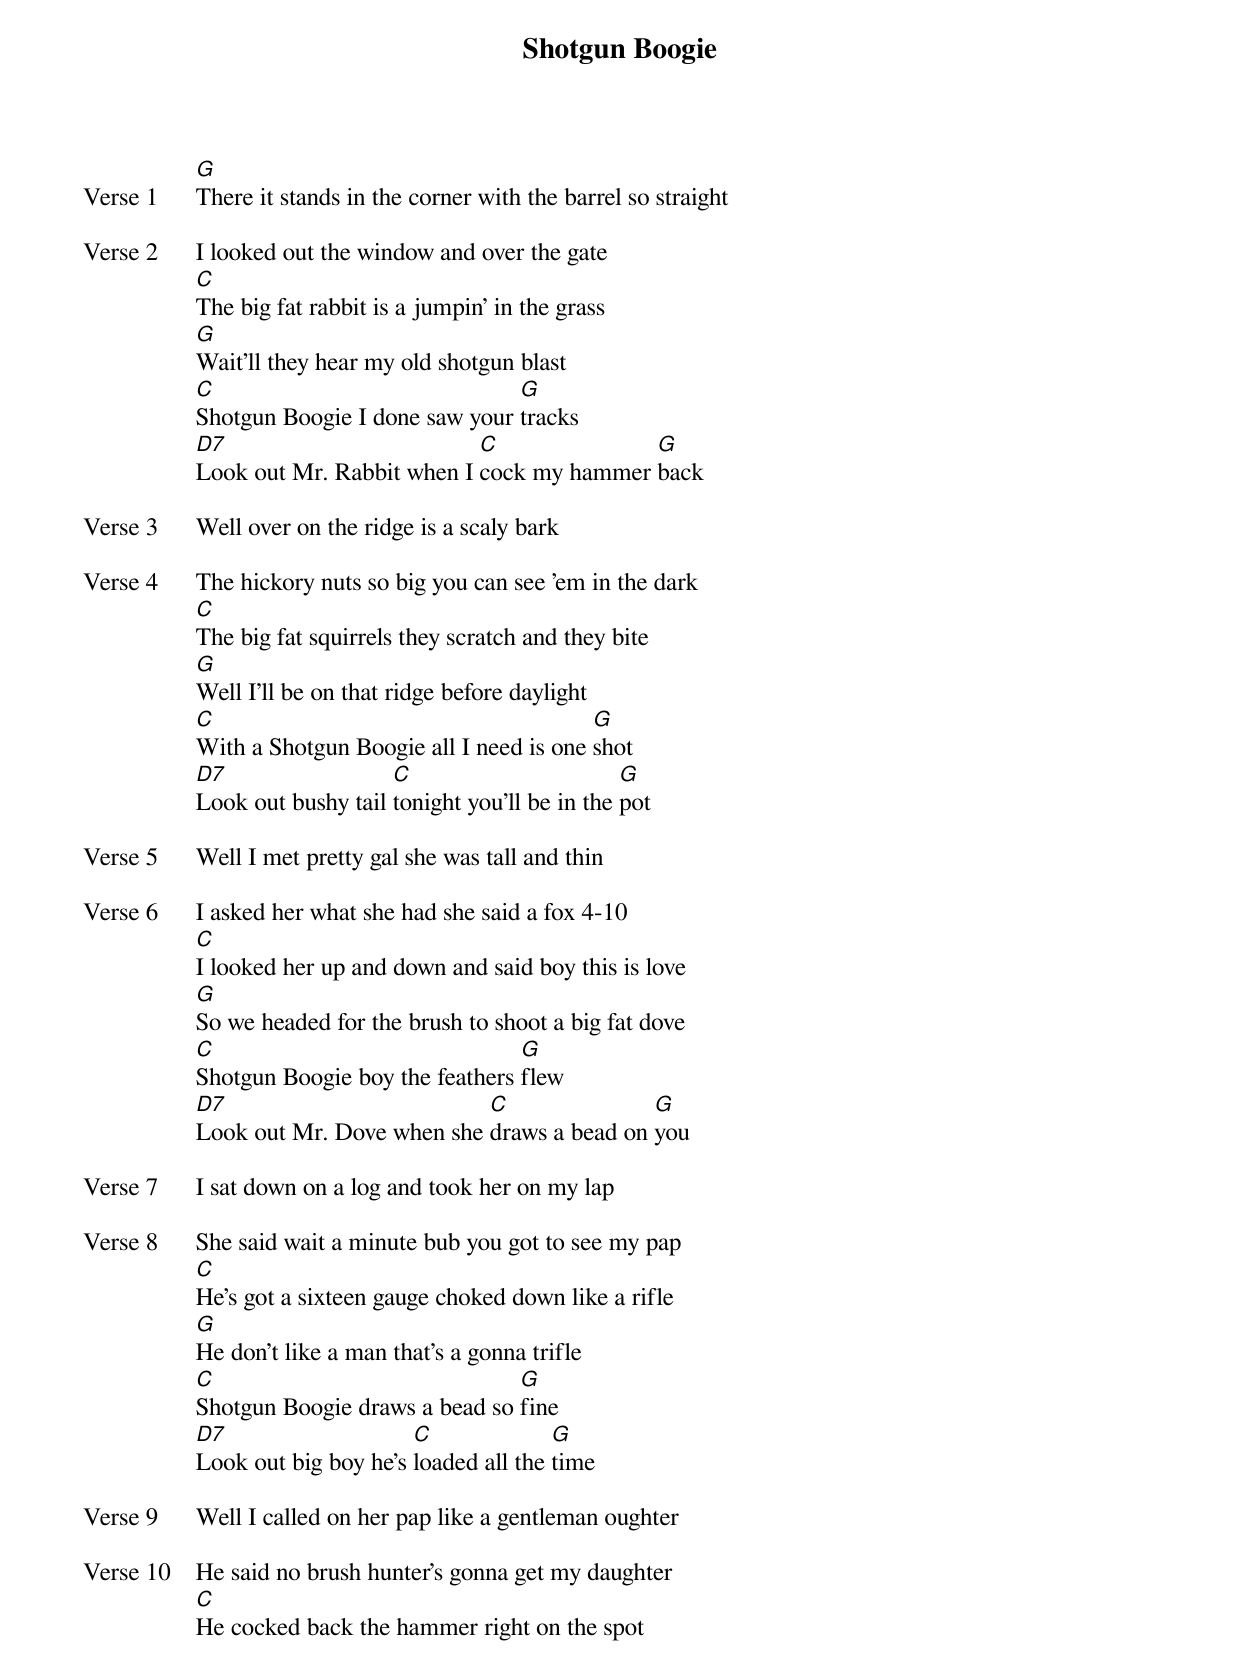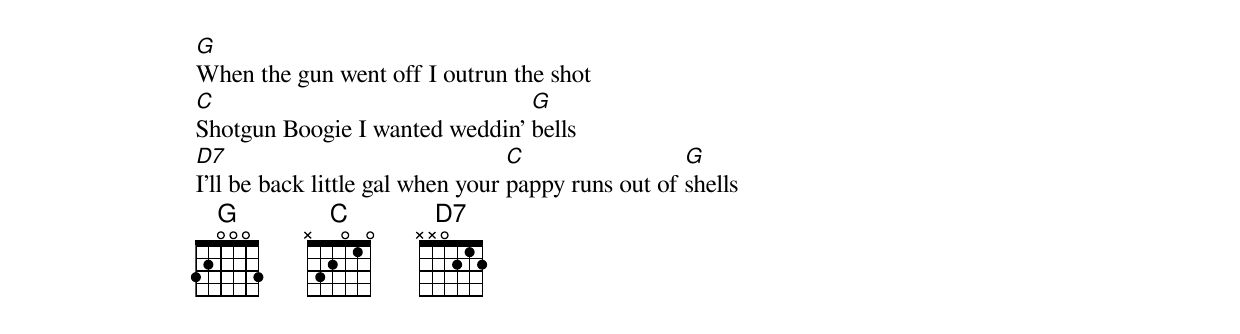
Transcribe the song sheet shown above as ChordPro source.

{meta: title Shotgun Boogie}
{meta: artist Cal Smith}
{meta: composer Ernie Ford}

{start_of_verse: Verse 1}
[G]There it stands in the corner with the barrel so straight
{end_of_verse}

{start_of_verse: Verse 2}
I looked out the window and over the gate
[C]The big fat rabbit is a jumpin' in the grass
[G]Wait'll they hear my old shotgun blast
[C]Shotgun Boogie I done saw your [G]tracks
[D7]Look out Mr. Rabbit when I [C]cock my hammer [G]back
{end_of_verse}

{start_of_verse: Verse 3}
Well over on the ridge is a scaly bark
{end_of_verse}

{start_of_verse: Verse 4}
The hickory nuts so big you can see 'em in the dark
[C]The big fat squirrels they scratch and they bite
[G]Well I'll be on that ridge before daylight
[C]With a Shotgun Boogie all I need is one [G]shot
[D7]Look out bushy tail [C]tonight you'll be in the [G]pot
{end_of_verse}

{start_of_verse: Verse 5}
Well I met pretty gal she was tall and thin
{end_of_verse}

{start_of_verse: Verse 6}
I asked her what she had she said a fox 4-10
[C]I looked her up and down and said boy this is love
[G]So we headed for the brush to shoot a big fat dove
[C]Shotgun Boogie boy the feathers [G]flew
[D7]Look out Mr. Dove when she [C]draws a bead on [G]you
{end_of_verse}

{start_of_verse: Verse 7}
I sat down on a log and took her on my lap
{end_of_verse}

{start_of_verse: Verse 8}
She said wait a minute bub you got to see my pap
[C]He's got a sixteen gauge choked down like a rifle
[G]He don't like a man that's a gonna trifle
[C]Shotgun Boogie draws a bead so [G]fine
[D7]Look out big boy he's [C]loaded all the [G]time
{end_of_verse}

{start_of_verse: Verse 9}
Well I called on her pap like a gentleman oughter
{end_of_verse}

{start_of_verse: Verse 10}
He said no brush hunter's gonna get my daughter
[C]He cocked back the hammer right on the spot
[G]When the gun went off I outrun the shot
[C]Shotgun Boogie I wanted weddin' [G]bells
[D7]I'll be back little gal when your [C]pappy runs out of [G]shells
{end_of_verse}
